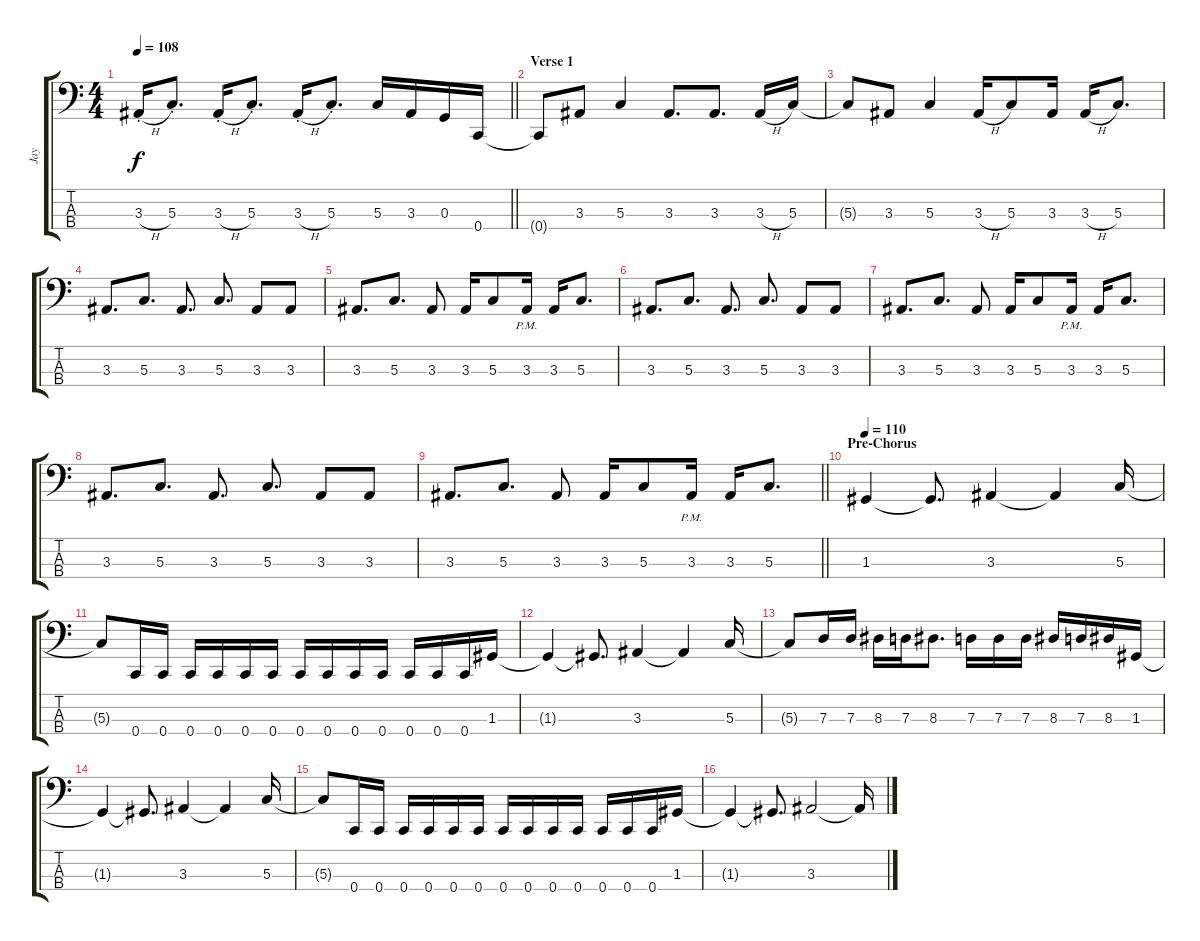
\track ("Jay" "Jay") {instrument electricbasspick}
\staff {score tabs}
\tuning (F2 C2 G1 C1) {hide}
\ts (4 4)
\tempo 108
\clef f4
\barLineRight lightlight
\ks c
3.3{h st}.16{dy f} 5.3{st}.8{d} 3.3{h st}.16 5.3{st}.8{d} 3.3{h st}.16 5.3{st}.8{d} 5.3.16 3.3.16 0.3.16 0.4.16 |
\section ("" "Verse 1")
0.4{t}.8 3.3.8 5.3.4 3.3.8{d} 3.3.8{d} 3.3{h}.16 5.3.16 |
5.3{t}.8 3.3.8 5.3.4 3.3{h}.16 5.3.8 3.3.16 3.3{h}.16 5.3.8{d} |
3.3.8{d} 5.3.8{d} 3.3.8{d} 5.3.8{d} 3.3.8 3.3.8 |
3.3.8{d} 5.3.8{d} 3.3.8 3.3.16 5.3.8 3.3{pm}.16 3.3.16 5.3.8{d} |
3.3.8{d} 5.3.8{d} 3.3.8{d} 5.3.8{d} 3.3.8 3.3.8 |
3.3.8{d} 5.3.8{d} 3.3.8 3.3.16 5.3.8 3.3{pm}.16 3.3.16 5.3.8{d} |
3.3.8{d} 5.3.8{d} 3.3.8{d} 5.3.8{d} 3.3.8 3.3.8 |
\barLineRight lightlight
3.3.8{d} 5.3.8{d} 3.3.8 3.3.16 5.3.8 3.3{pm}.16 3.3.16 5.3.8{d} |
\section ("" "Pre-Chorus")
\tempo 110
1.3.4 1.3{t}.8{d} 3.3.4 3.3{t}.4 5.3.16 |
5.3{t}.8 0.4.16 0.4.16 0.4.16 0.4.16 0.4.16 0.4.16 0.4.16 0.4.16 0.4.16 0.4.16 0.4.16 0.4.16 0.4.16 1.3.16 |
1.3{t}.4 1.3{t}.8{d} 3.3.4 3.3{t}.4 5.3.16 |
5.3{t}.8 7.3.16 7.3.16 8.3.16 7.3.16 8.3.8{d} 7.3.16 7.3.16 7.3.16 8.3.16 7.3.16 8.3.16 1.3.16 |
1.3{t}.4 1.3{t}.8{d} 3.3.4 3.3{t}.4 5.3.16 |
5.3{t}.8 0.4.16 0.4.16 0.4.16 0.4.16 0.4.16 0.4.16 0.4.16 0.4.16 0.4.16 0.4.16 0.4.16 0.4.16 0.4.16 1.3.16 |
1.3{t}.4 1.3{t}.8{d} 3.3.2 3.3{t}.16
